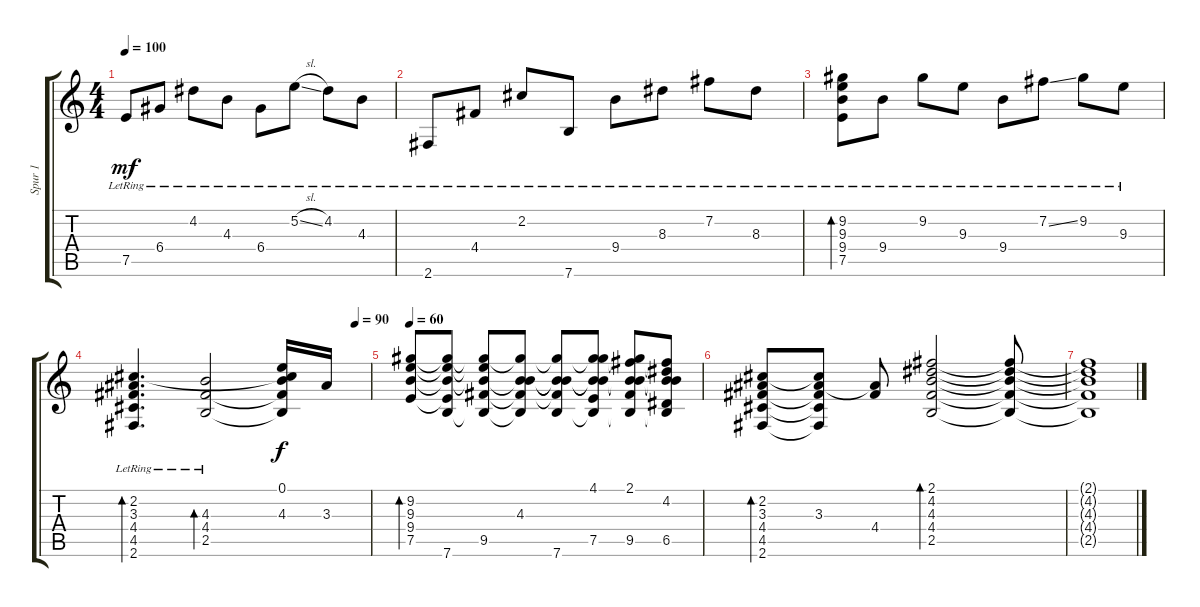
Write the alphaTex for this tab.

\track ("Spur 1" "Spur 1") {instrument acousticguitarsteel}
\staff {score tabs}
\tuning (E4 B3 G3 D3 A2 E2) {hide}
\ts (4 4)
\tempo 100
\clef g2
\ks c
7.5{lr}.8{dy mf} 6.4{lr}.8 4.2{lr}.8 4.3{lr}.8 6.4{lr}.8 5.2{sl lr}.8 4.2{lr}.8 4.3{lr}.8 |
2.6{lr}.8 4.4{lr}.8 2.2{lr}.8 7.6{lr}.8 9.4{lr}.8 8.3{lr}.8 7.2{lr}.8 8.3{lr}.8 |
(9.2{lr} 9.3{lr} 9.4{lr} 7.5{lr}).8{bd 30} 9.4{lr}.8 9.2{lr}.8 9.3{lr}.8 9.4{lr}.8 7.2{ss lr}.8 9.2{lr}.8 9.3{lr}.8 |
\tempo (90 0.9375)
(2.2{lr} 3.3{lr} 4.4{lr} 4.5{lr} 2.6).4{d bd 60} (4.3{lr} 4.4{lr} 2.5{lr}).2{bd 60} (0.1 2.2{t} 4.3 4.4{t} 2.5{t}).16{dy f instrument acousticgrandpiano} 3.3.16 |
\tempo 60
(9.2 9.3 9.4 7.5).8{bd 480} (9.2{t} 9.3{t} 9.4{t} 7.5{t} 7.6).8 (9.2{t} 9.3{t} 9.4{t} 9.5 7.6{t}).8 (9.2{t} 4.3 9.4{t} 9.5{t} 7.6{t}).8 (9.2{t} 4.3{t} 9.4{t} 9.5{t} 7.6).8 (4.1 9.2{t} 4.3{t} 9.4{t} 7.5 7.6{t}).8 (2.1 9.2{t} 4.3{t} 9.4{t} 9.5 7.6{t}).8 (2.1{t} 4.2 4.3{t} 9.4{t} 6.5 7.6{t}).8 |
(2.2 3.3 4.4 4.5 2.6).8{bd 480} (2.2{t} 3.3 4.4{t} 4.5{t} 2.6{t}).8 (3.3{t} 4.4).8 (2.1 4.2 4.3 4.4 2.5).2{bd 240} (2.1{t} 4.2{t} 4.3{t} 4.4{t} 2.5{t}).8 |
(2.1{t} 4.2{t} 4.3{t} 4.4{t} 2.5{t}).1
